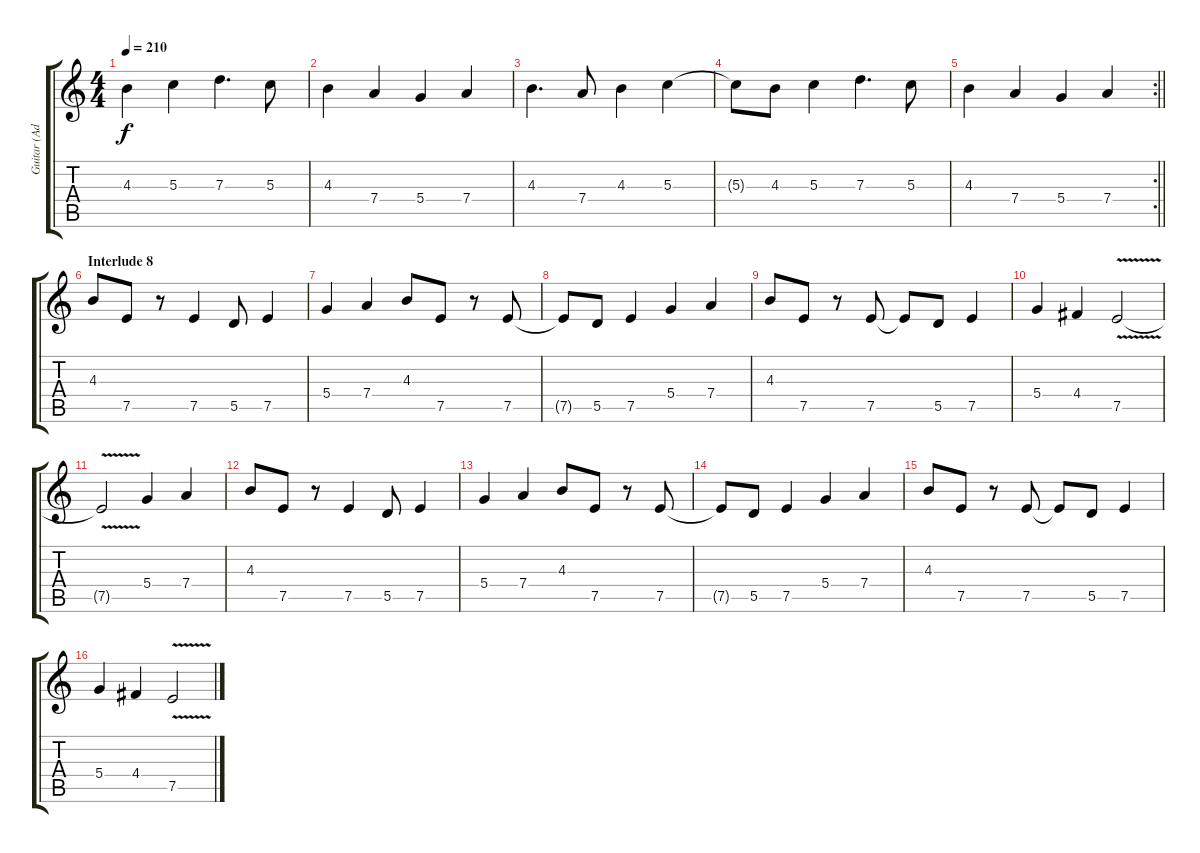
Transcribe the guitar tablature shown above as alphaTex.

\track ("Guitar (Adrian Smith)" "Guitar (Ad") {instrument electricguitarjazz}
\staff {score tabs}
\tuning (E4 B3 G3 D3 A2 E2) {hide}
\ts (4 4)
\tempo 210
\clef g2
\ks c
4.3.4{dy f} 5.3.4 7.3.4{d} 5.3.8 |
4.3.4 7.4.4 5.4.4 7.4.4 |
4.3.4{d} 7.4.8 4.3.4 5.3.4 |
5.3{t}.8 4.3.8 5.3.4 7.3.4{d} 5.3.8 |
\rc 2
\barLineRight lightlight
4.3.4 7.4.4 5.4.4 7.4.4 |
\section ("" "Interlude 8")
4.3.8 7.5.8 r.8 7.5.4 5.5.8 7.5.4 |
5.4.4 7.4.4 4.3.8 7.5.8 r.8 7.5.8 |
7.5{t}.8 5.5.8 7.5.4 5.4.4 7.4.4 |
4.3.8 7.5.8 r.8 7.5.8 7.5{t}.8 5.5.8 7.5.4 |
5.4.4 4.4.4 7.5{v}.2 |
7.5{t}.2 5.4.4 7.4.4 |
4.3.8 7.5.8 r.8 7.5.4 5.5.8 7.5.4 |
5.4.4 7.4.4 4.3.8 7.5.8 r.8 7.5.8 |
7.5{t}.8 5.5.8 7.5.4 5.4.4 7.4.4 |
4.3.8 7.5.8 r.8 7.5.8 7.5{t}.8 5.5.8 7.5.4 |
5.4.4 4.4.4 7.5{v}.2
